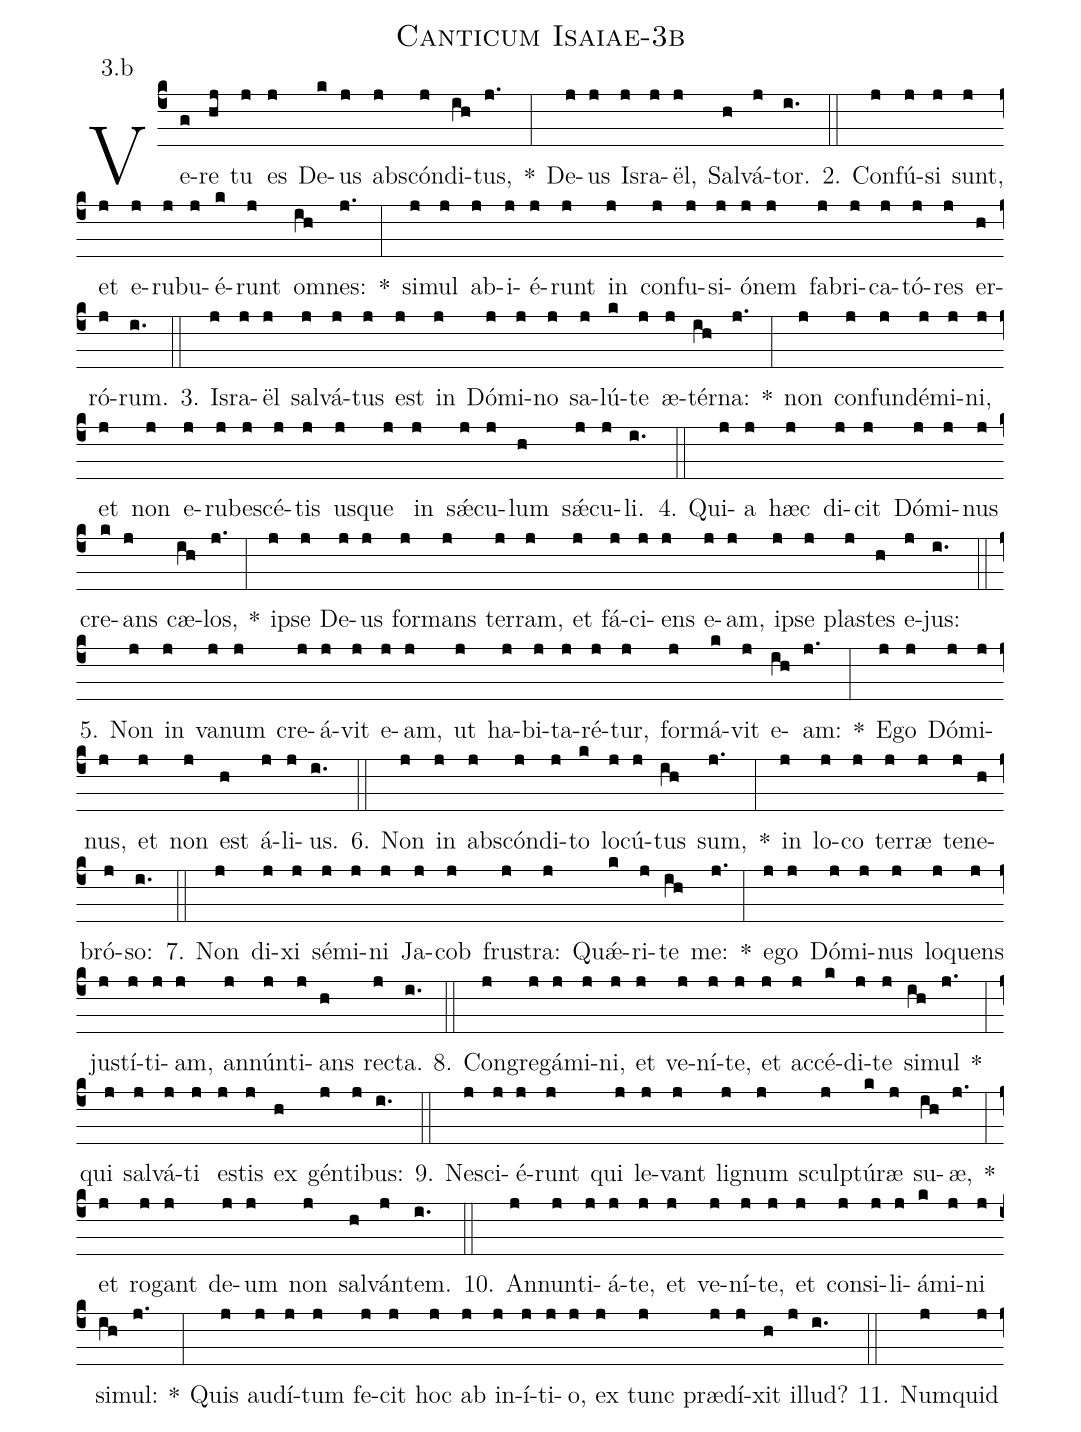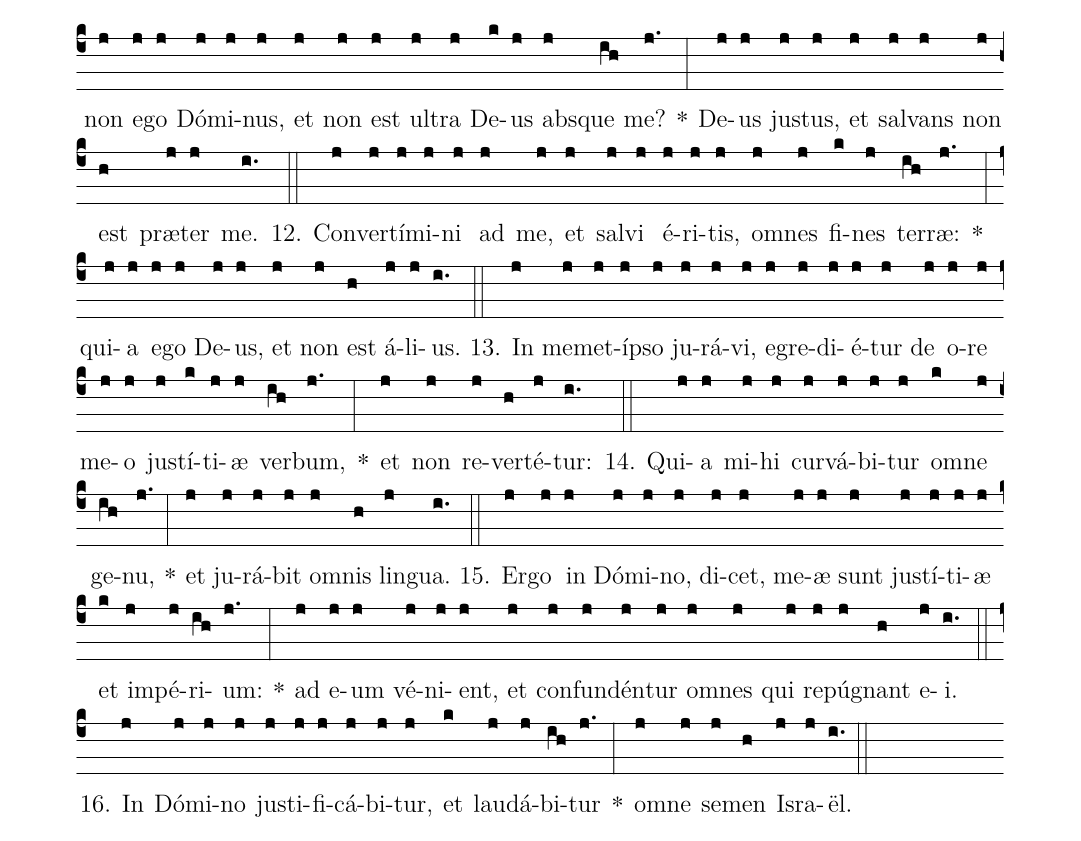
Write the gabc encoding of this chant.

name: Canticum Isaiae-3b;
annotation: 3.b;
%%
(c4)Ve(g)re(hj) tu(j) es(j) De(k)us(j) abs(j)cón(j)di(ih)tus,(j.) *(:) De(j)us(j) Is(j)ra(j)ël,(j) Sal(h)vá(j)tor.(i.) (::)
2. Con(j)fú(j)si(j) sunt,(j) et(j) e(j)ru(j)bu(j)é(k)runt(j) om(ih)nes:(j.) *(:) si(j)mul(j) ab(j)i(j)é(j)runt(j) in(j) con(j)fu(j)si(j)ó(j)nem(j) fa(j)bri(j)ca(j)tó(j)res(j) er(h)ró(j)rum.(i.) (::)
3. Is(j)ra(j)ël(j) sal(j)vá(j)tus(j) est(j) in(j) Dó(j)mi(j)no(j) sa(j)lú(k)te(j) æ(j)tér(ih)na:(j.) *(:) non(j) con(j)fun(j)dé(j)mi(j)ni,(j) et(j) non(j) e(j)ru(j)be(j)scé(j)tis(j) us(j)que(j) in(j) sǽ(j)cu(j)lum(h) sǽ(j)cu(j)li.(i.) (::)
4. Qui(j)a(j) hæc(j) di(j)cit(j) Dó(j)mi(j)nus(j) cre(k)ans(j) cæ(ih)los,(j.) *(:) ip(j)se(j) De(j)us(j) for(j)mans(j) ter(j)ram,(j) et(j) fá(j)ci(j)ens(j) e(j)am,(j) ip(j)se(j) plas(j)tes(h) e(j)jus:(i.) (::)
5. Non(j) in(j) va(j)num(j) cre(j)á(j)vit(j) e(j)am,(j) ut(j) ha(j)bi(j)ta(j)ré(j)tur,(j) for(j)má(k)vit(j) e(ih)am:(j.) *(:) E(j)go(j) Dó(j)mi(j)nus,(j) et(j) non(j) est(h) á(j)li(j)us.(i.) (::)
6. Non(j) in(j) abs(j)cón(j)di(j)to(k) lo(j)cú(j)tus(ih) sum,(j.) *(:) in(j) lo(j)co(j) ter(j)ræ(j) te(j)ne(h)bró(j)so:(i.) (::)
7. Non(j) di(j)xi(j) sé(j)mi(j)ni(j) Ja(j)cob(j) frus(j)tra:(j) Quǽ(k)ri(j)te(ih) me:(j.) *(:) e(j)go(j) Dó(j)mi(j)nus(j) lo(j)quens(j) jus(j)tí(j)ti(j)am,(j) an(j)nún(j)ti(j)ans(h) rec(j)ta.(i.) (::)
8. Con(j)gre(j)gá(j)mi(j)ni,(j) et(j) ve(j)ní(j)te,(j) et(j) ac(j)cé(k)di(j)te(j) si(ih)mul(j.) *(:) qui(j) sal(j)vá(j)ti(j) es(j)tis(j) ex(h) gén(j)ti(j)bus:(i.) (::)
9. Ne(j)sci(j)é(j)runt(j) qui(j) le(j)vant(j) li(j)gnum(j) sculp(j)tú(k)ræ(j) su(ih)æ,(j.) *(:) et(j) ro(j)gant(j) de(j)um(j) non(j) sal(h)ván(j)tem.(i.) (::)
10. An(j)nun(j)ti(j)á(j)te,(j) et(j) ve(j)ní(j)te,(j) et(j) con(j)si(j)li(j)á(k)mi(j)ni(j) si(ih)mul:(j.) *(:) Quis(j) au(j)dí(j)tum(j) fe(j)cit(j) hoc(j) ab(j) in(j)í(j)ti(j)o,(j) ex(j) tunc(j) præ(j)dí(j)xit(h) il(j)lud?(i.) (::)
11. Num(j)quid(j) non(j) e(j)go(j) Dó(j)mi(j)nus,(j) et(j) non(j) est(j) ul(j)tra(j) De(k)us(j) abs(j)que(ih) me?(j.) *(:) De(j)us(j) jus(j)tus,(j) et(j) sal(j)vans(j) non(j) est(h) præ(j)ter(j) me.(i.) (::)
12. Con(j)ver(j)tí(j)mi(j)ni(j) ad(j) me,(j) et(j) sal(j)vi(j) é(j)ri(j)tis,(j) om(j)nes(j) fi(k)nes(j) ter(ih)ræ:(j.) *(:) qui(j)a(j) e(j)go(j) De(j)us,(j) et(j) non(j) est(h) á(j)li(j)us.(i.) (::)
13. In(j) me(j)met(j)íp(j)so(j) ju(j)rá(j)vi,(j) e(j)gre(j)di(j)é(j)tur(j) de(j) o(j)re(j) me(j)o(j) jus(j)tí(k)ti(j)æ(j) ver(ih)bum,(j.) *(:) et(j) non(j) re(j)ver(h)té(j)tur:(i.) (::)
14. Qui(j)a(j) mi(j)hi(j) cur(j)vá(j)bi(j)tur(j) om(k)ne(j) ge(ih)nu,(j.) *(:) et(j) ju(j)rá(j)bit(j) om(j)nis(h) lin(j)gua.(i.) (::)
15. Er(j)go(j) in(j) Dó(j)mi(j)no,(j) di(j)cet,(j) me(j)æ(j) sunt(j) jus(j)tí(j)ti(j)æ(j) et(k) im(j)pé(j)ri(ih)um:(j.) *(:) ad(j) e(j)um(j) vé(j)ni(j)ent,(j) et(j) con(j)fun(j)dén(j)tur(j) om(j)nes(j) qui(j) re(j)pú(j)gnant(h) e(j)i.(i.) (::)
16. In(j) Dó(j)mi(j)no(j) jus(j)ti(j)fi(j)cá(j)bi(j)tur,(j) et(k) lau(j)dá(j)bi(ih)tur(j.) *(:) om(j)ne(j) se(j)men(h) Is(j)ra(j)ël.(i.) (::)
